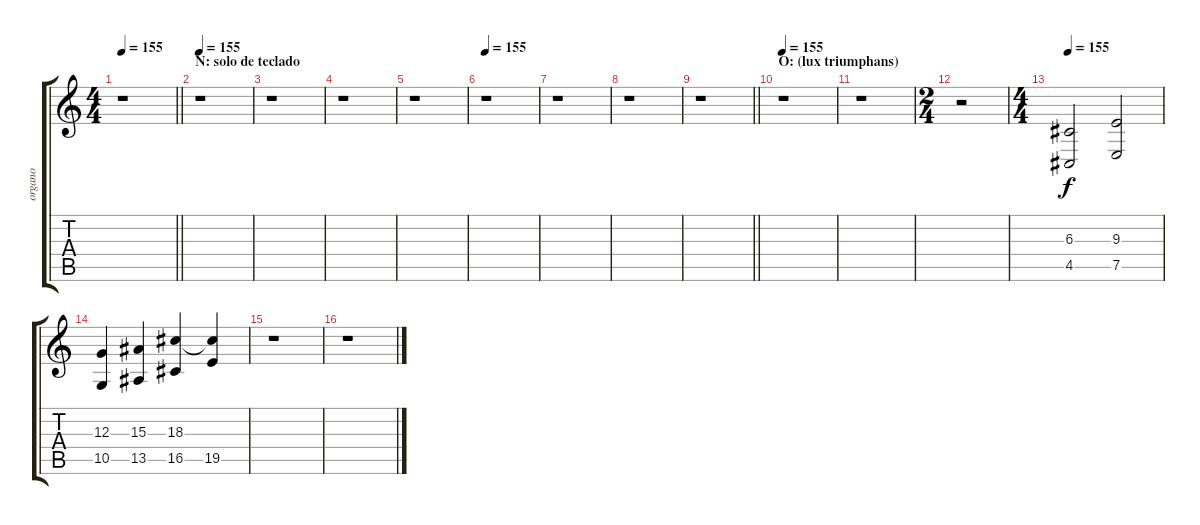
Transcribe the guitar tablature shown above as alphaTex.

\track ("organo" "organo") {instrument acousticgrandpiano}
\staff {score tabs}
\tuning (E4 B3 G3 D3 A2 E2) {hide}
\ts (4 4)
\tempo 155
\clef g2
\barLineRight lightlight
\ks c
r.1{dy f} |
\section ("" "N: solo de teclado")
\tempo 155
r.1 |
r.1 |
r.1 |
r.1 |
\tempo 155
r.1 |
r.1 |
r.1 |
\barLineRight lightlight
r.1 |
\section ("" "O: (lux triumphans)")
\tempo 155
r.1 |
r.1 |
\ts (2 4)
r.2{volume 7 instrument churchorgan} |
\ts (4 4)
\tempo 155
(6.3 4.5).2{volume 13 instrument churchorgan} (9.3 7.5).2 |
(12.3 10.5).4 (15.3 13.5).4 (18.3 16.5).4 (18.3{t} 19.5).4 |
r.1{volume 9 instrument churchorgan} |
r.1
